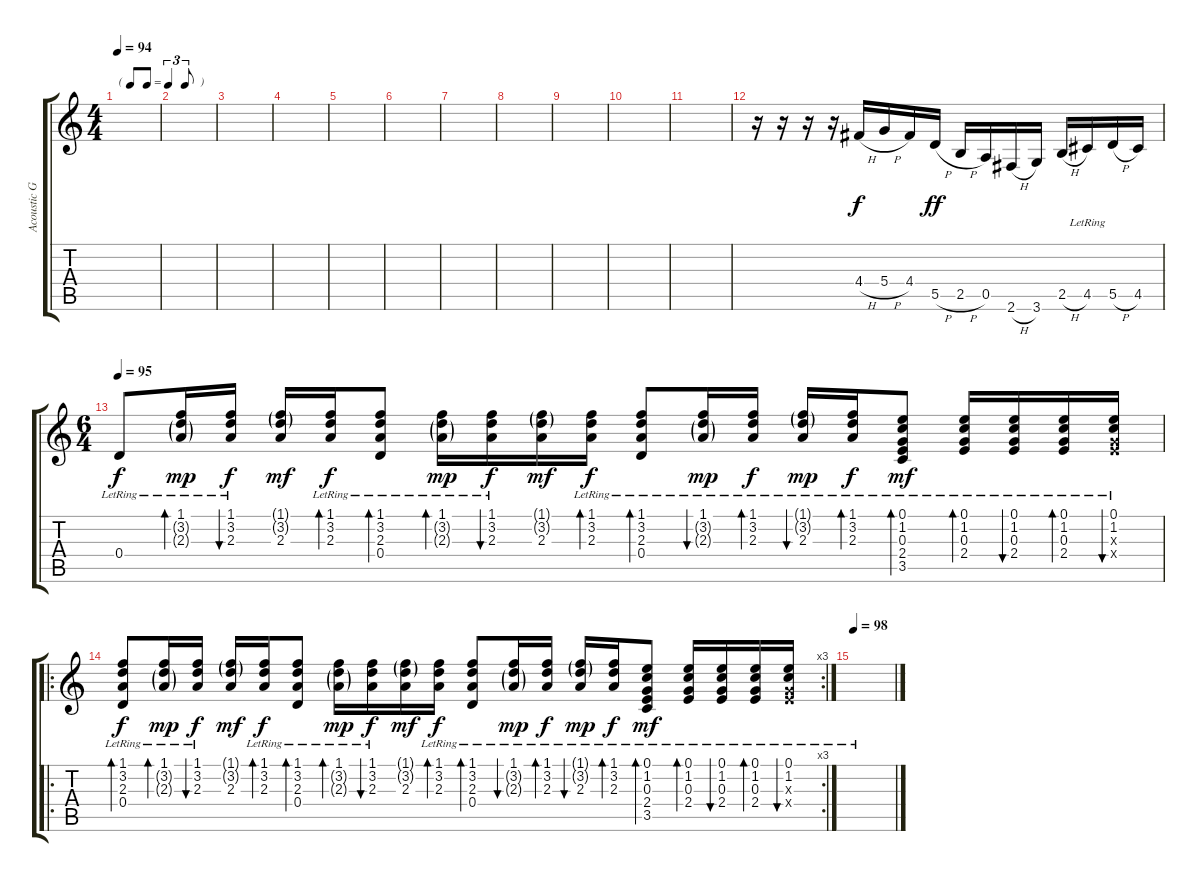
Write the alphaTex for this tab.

\track ("Acoustic Guitar" "Acoustic G") {instrument acousticguitarsteel}
\staff {score tabs}
\tuning (E4 B3 G3 D3 A2 E2) {hide}
\ts (4 4)
\tf triplet8th
\tempo 94
\clef g2
\ks c
|
|
|
|
|
|
|
|
|
|
|
r.16{instrument acousticguitarsteel} r.16 r.16 r.16 4.4{h}.16 5.4{h}.16 4.4.16 5.5{h}.16{dy ff} 2.5{h}.16 0.5.16 2.6{h}.16 3.6.16 2.5{h}.16 4.5{lr}.16 5.5{h}.16 4.5.16 |
\ts (6 4)
\tempo 95
0.4{lr}.8{dy f volume 14 instrument acousticguitarsteel} (1.1{lr} 3.2{g lr} 2.3{g lr}).16{bd 60 dy mp} (1.1{lr} 3.2{lr} 2.3{lr}).16{bu 60 dy f} (1.1{g} 3.2{g} 2.3).16{dy mf} (1.1{lr} 3.2{lr} 2.3{lr}).16{bd 60 dy f} (1.1{lr} 3.2{lr} 2.3{lr} 0.4{lr}).8{bd 60} (1.1{lr} 3.2{g lr} 2.3{g lr}).16{bd 60 dy mp} (1.1{lr} 3.2{lr} 2.3{lr}).16{bu 60 dy f} (1.1{g} 3.2{g} 2.3).16{dy mf} (1.1{lr} 3.2{lr} 2.3{lr}).16{bd 60 dy f} (1.1{lr} 3.2{lr} 2.3{lr} 0.4{lr}).8{bd 60} (1.1{lr} 3.2{g lr} 2.3{g lr}).16{bu 60 dy mp} (1.1{lr} 3.2{lr} 2.3{lr}).16{bd 60 dy f} (1.1{g lr} 3.2{g lr} 2.3{lr}).16{bu 60 dy mp} (1.1{lr} 3.2{lr} 2.3{lr}).16{bd 60 dy f} (0.1{lr} 1.2{lr} 0.3{lr} 2.4{lr} 3.5{lr}).8{bd 60 dy mf} (0.1{lr} 1.2{lr} 0.3{lr} 2.4{lr}).16{bd 30} (0.1{lr} 1.2{lr} 0.3{lr} 2.4{lr}).16{bu 30} (0.1{lr} 1.2{lr} 0.3{lr} 2.4{lr}).16{bd 30} (0.1{lr} 1.2{lr} 0.3{x} 2.4{x}).16{bu 30} |
\ro
\rc 3
(1.1{lr} 3.2{lr} 2.3{lr} 0.4{lr}).8{bd 60 dy f} (1.1{lr} 3.2{g lr} 2.3{g lr}).16{bd 60 dy mp} (1.1{lr} 3.2{lr} 2.3{lr}).16{bu 60 dy f} (1.1{g} 3.2{g} 2.3).16{dy mf} (1.1{lr} 3.2{lr} 2.3{lr}).16{bd 60 dy f} (1.1{lr} 3.2{lr} 2.3{lr} 0.4{lr}).8{bd 60} (1.1{lr} 3.2{g lr} 2.3{g lr}).16{bd 60 dy mp} (1.1{lr} 3.2{lr} 2.3{lr}).16{bu 60 dy f} (1.1{g} 3.2{g} 2.3).16{dy mf} (1.1{lr} 3.2{lr} 2.3{lr}).16{bd 60 dy f} (1.1{lr} 3.2{lr} 2.3{lr} 0.4{lr}).8{bd 60} (1.1{lr} 3.2{g lr} 2.3{g lr}).16{bu 60 dy mp} (1.1{lr} 3.2{lr} 2.3{lr}).16{bd 60 dy f} (1.1{g lr} 3.2{g lr} 2.3{lr}).16{bu 60 dy mp} (1.1{lr} 3.2{lr} 2.3{lr}).16{bd 60 dy f} (0.1{lr} 1.2{lr} 0.3{lr} 2.4{lr} 3.5{lr}).8{bd 60 dy mf} (0.1{lr} 1.2{lr} 0.3{lr} 2.4{lr}).16{bd 30} (0.1{lr} 1.2{lr} 0.3{lr} 2.4{lr}).16{bu 30} (0.1{lr} 1.2{lr} 0.3{lr} 2.4{lr}).16{bd 30} (0.1{lr} 1.2{lr} 0.3{x} 2.4{x}).16{bu 30} |
\tempo 98
